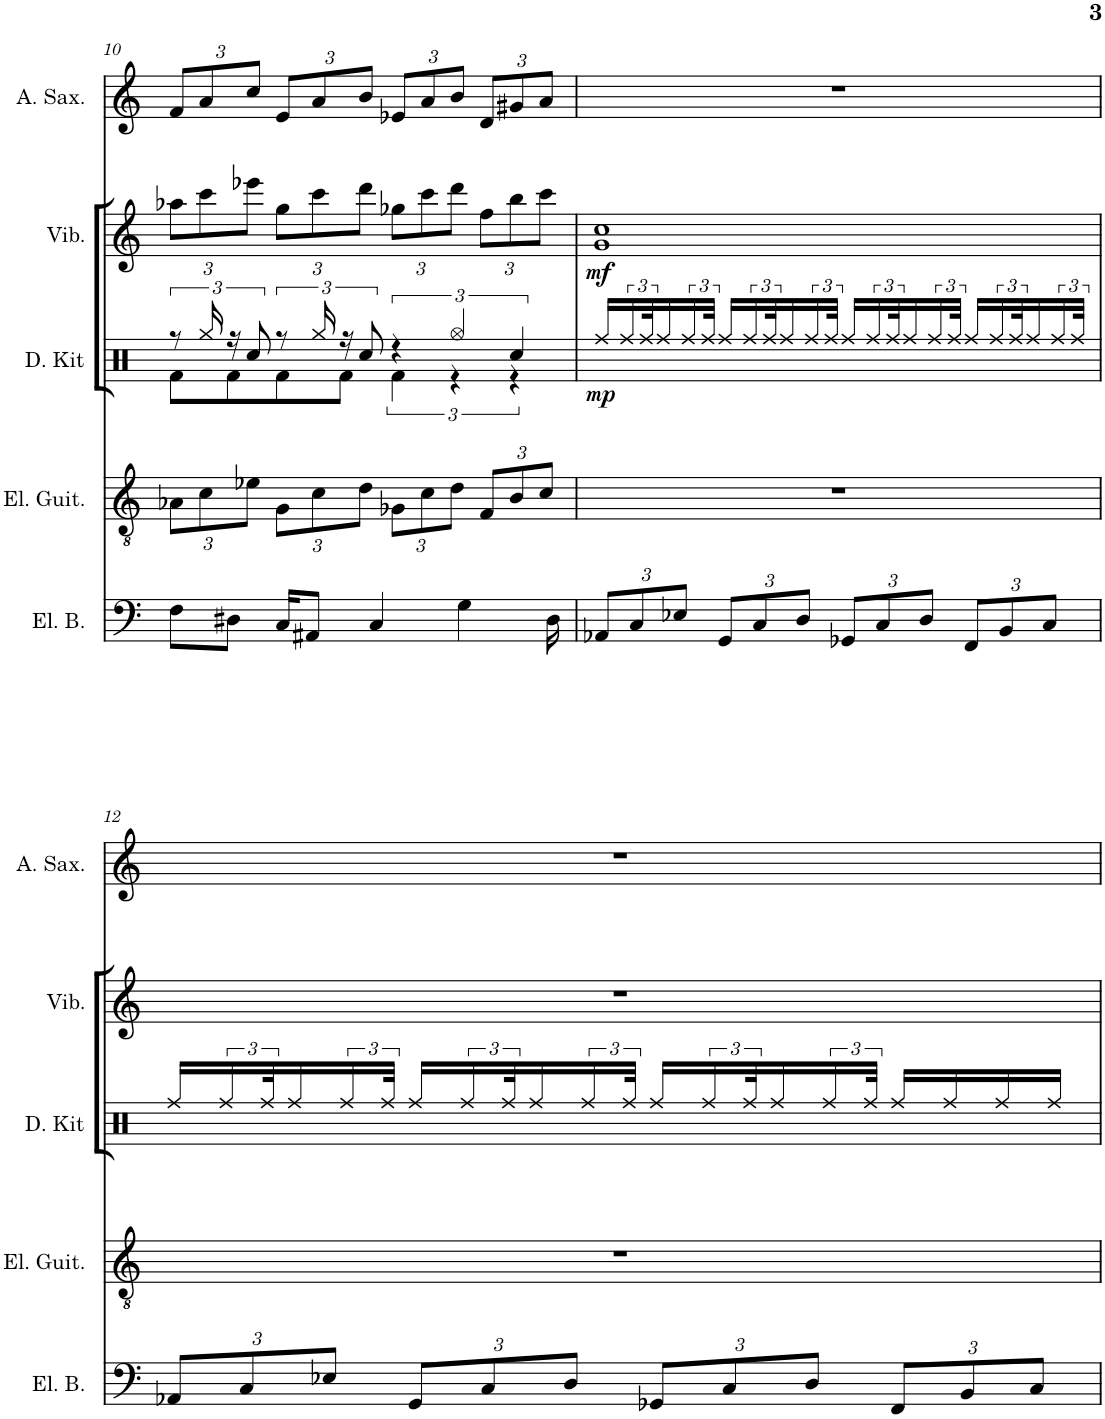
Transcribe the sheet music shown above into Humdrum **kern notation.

**kern	**kern	**kern	**dynam	**kern	**dynam	**kern
*part5	*part4	*part3	*part3	*part2	*part2	*part1
*staff5	*staff4	*staff3	*staff3	*staff2	*staff2	*staff1
*I"Electric Bass	*I"Electric Guitar	*I"Drum Kit	*	*I"Vibraphone	*	*I"Alto Saxophone
*I'El. B.	*I'El. Guit.	*I'D. Kit	*	*I'Vib.	*	*I'A. Sax.
!!LO:PB:g=z
*clefF4	*clefGv2	*clefX	*	*clefG2	*	*clefG2
*Trd7c12	*	*	*	*	*	*Trd5c9
*k[]	*k[]	*k[]	*	*k[]	*	*k[]
*M4/4	*M4/4	*M4/4	*	*M4/4	*	*M4/4
*	*Xbrackettup	*	*	*Xbrackettup	*	*Xbrackettup
=10	=10	=10	=10	=10	=10	=10
*	*	*^	*	*	*	*
8F\L	12A-X\L	12r	8Rf\L	.	12aa-X\L	.	12f/L
.	12c\	24Rgg/	.	.	12ccc\	.	12a/
8D#X\J	.	24r	8Rf\	.	.	.	.
.	12e-X\J	12Rcc/	.	.	12eee-X\J	.	12cc/J
16C/KL	12G\L	12r	8Rf\	.	12gg\L	.	12e/L
8AA#X/J	.	.	.	.	.	.	.
.	12c\	24Rgg/	.	.	12ccc\	.	12a/
.	.	24r	8Rf\J	.	.	.	.
.	12d\J	12Rcc/	.	.	12ddd\J	.	12b/J
4C/	.	.	.	.	.	.	.
.	12G-X\L	6r	6Rf\	.	12gg-X\L	.	12e-X/L
.	12c\	.	.	.	12ccc\	.	12a/
.	12d\J	6Rgg/	6r	.	12ddd\J	.	12b/J
4G\	.	.	.	.	.	.	.
.	12F/L	.	.	.	12ff\L	.	12d/L
.	12B/	6Rcc/	6r	.	12bb\	.	12g#X/
.	12c/J	.	.	.	12ccc\J	.	12a/J
16D#\	.	.	.	.	.	.	.
*	*	*v	*v	*	*	*	*
=11	=11	=11	=11	=11	=11	=11
*Xbrackettup	*	*	*	*	*	*
!	!	!	!LO:DY:b	!	!LO:DY:b	!
12AA-X/L	1r	16Rff/LL	mp	1g 1cc	mf	1r
.	.	24Rff/	.	.	.	.
12C/	.	.	.	.	.	.
.	.	48Rff/K	.	.	.	.
.	.	16Rff/	.	.	.	.
12E-X/J	.	.	.	.	.	.
.	.	24Rff/	.	.	.	.
.	.	48Rff/JJk	.	.	.	.
12GG/L	.	16Rff/LL	.	.	.	.
.	.	24Rff/	.	.	.	.
12C/	.	.	.	.	.	.
.	.	48Rff/K	.	.	.	.
.	.	16Rff/	.	.	.	.
12D/J	.	.	.	.	.	.
.	.	24Rff/	.	.	.	.
.	.	48Rff/JJk	.	.	.	.
12GG-X/L	.	16Rff/LL	.	.	.	.
.	.	24Rff/	.	.	.	.
12C/	.	.	.	.	.	.
.	.	48Rff/K	.	.	.	.
.	.	16Rff/	.	.	.	.
12D/J	.	.	.	.	.	.
.	.	24Rff/	.	.	.	.
.	.	48Rff/JJk	.	.	.	.
12FF/L	.	16Rff/LL	.	.	.	.
.	.	24Rff/	.	.	.	.
12BB/	.	.	.	.	.	.
.	.	48Rff/K	.	.	.	.
.	.	16Rff/	.	.	.	.
12C/J	.	.	.	.	.	.
.	.	24Rff/	.	.	.	.
.	.	48Rff/JJk	.	.	.	.
!!LO:LB:g=z
=12	=12	=12	=12	=12	=12	=12
12AA-X/L	1r	16Rff/LL	.	1r	.	1r
.	.	24Rff/	.	.	.	.
12C/	.	.	.	.	.	.
.	.	48Rff/K	.	.	.	.
.	.	16Rff/	.	.	.	.
12E-X/J	.	.	.	.	.	.
.	.	24Rff/	.	.	.	.
.	.	48Rff/JJk	.	.	.	.
12GG/L	.	16Rff/LL	.	.	.	.
.	.	24Rff/	.	.	.	.
12C/	.	.	.	.	.	.
.	.	48Rff/K	.	.	.	.
.	.	16Rff/	.	.	.	.
12D/J	.	.	.	.	.	.
.	.	24Rff/	.	.	.	.
.	.	48Rff/JJk	.	.	.	.
12GG-X/L	.	16Rff/LL	.	.	.	.
.	.	24Rff/	.	.	.	.
12C/	.	.	.	.	.	.
.	.	48Rff/K	.	.	.	.
.	.	16Rff/	.	.	.	.
12D/J	.	.	.	.	.	.
.	.	24Rff/	.	.	.	.
.	.	48Rff/JJk	.	.	.	.
12FF/L	.	16Rff/LL	.	.	.	.
.	.	16Rff/	.	.	.	.
12BB/	.	.	.	.	.	.
.	.	16Rff/	.	.	.	.
12C/J	.	.	.	.	.	.
.	.	16Rff/JJ	.	.	.	.
=	=	=	=	=	=	=
*-	*-	*-	*-	*-	*-	*-
